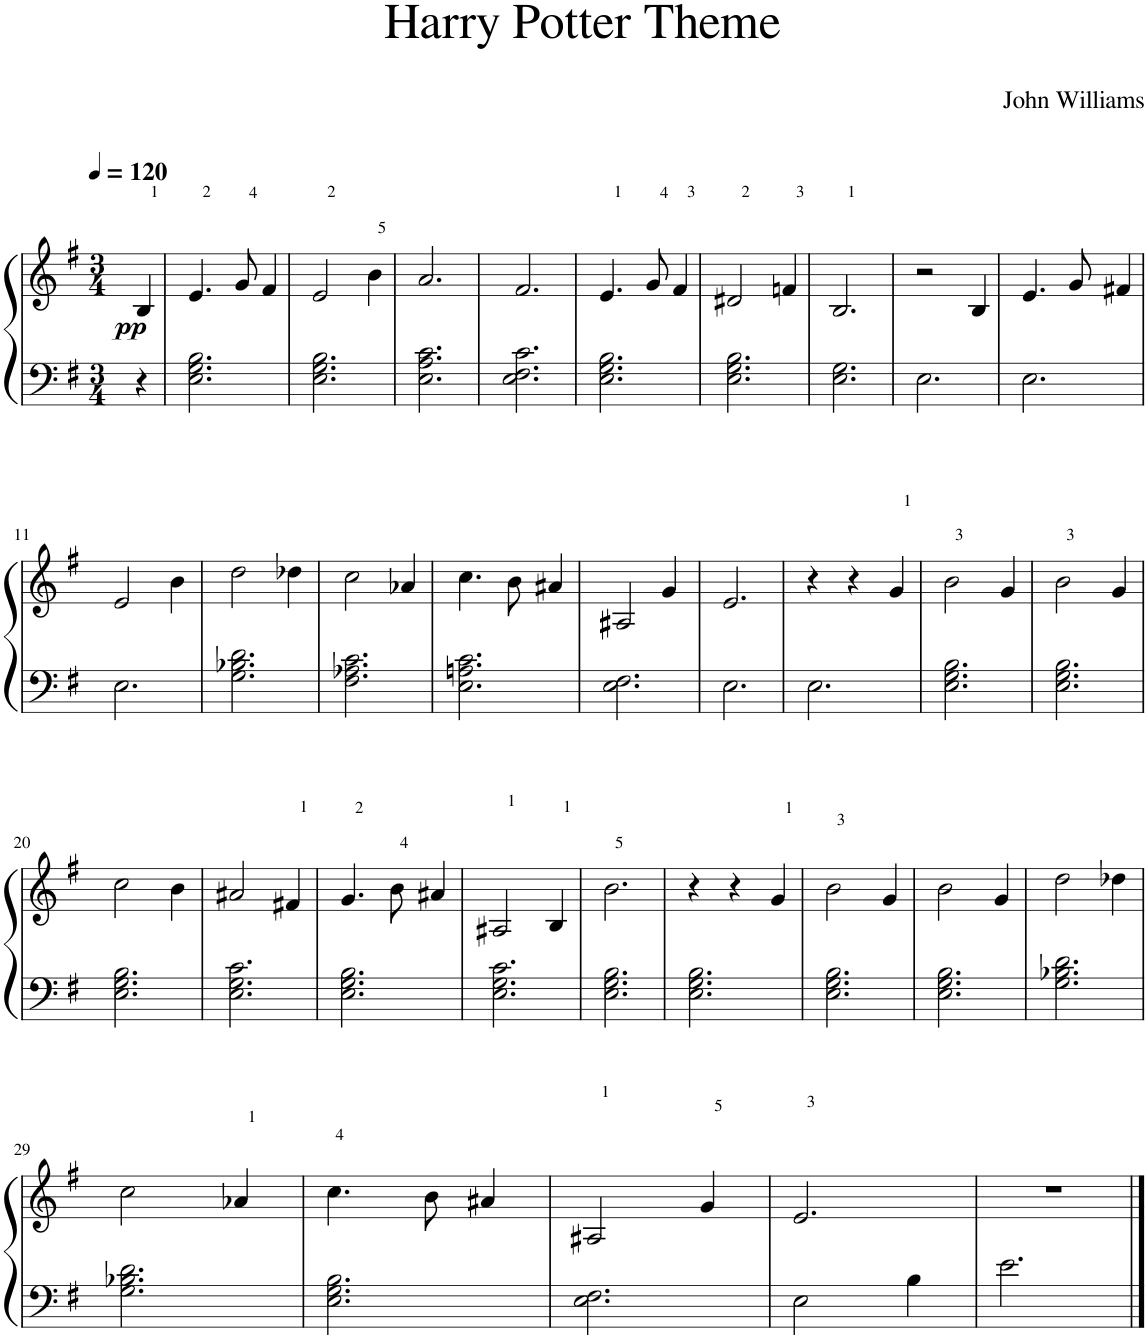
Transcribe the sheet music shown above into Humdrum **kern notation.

**kern	**kern	**dynam
*part1	*part1	*part1
*staff2	*staff1	*staff1/2
*I"Klavier	*	*
*I'Klav.	*	*
*clefF4	*clefG2	*
*k[f#]	*k[f#]	*
*M3/4	*M3/4	*
*MM120	*MM120	*
=1	=1	=1
!	!	!LO:DY:b
4r	4B/	pp
=2	=2	=2
2.E\ 2.G\ 2.B\	4.e/	.
.	8g/	.
.	4f#/	.
=3	=3	=3
2.E\ 2.G\ 2.B\	2e/	.
.	4b\	.
=4	=4	=4
2.E\ 2.A\ 2.c\	2.a/	.
=5	=5	=5
2.E\ 2.F#\ 2.c\	2.f#/	.
=6	=6	=6
2.E\ 2.G\ 2.B\	4.e/	.
.	8g/	.
.	4f#/	.
=7	=7	=7
2.E\ 2.G\ 2.B\	2d#X/	.
.	4fn/	.
=8	=8	=8
2.E\ 2.G\	2.B/	.
=9	=9	=9
2.E\	2r	.
.	4B/	.
=10	=10	=10
2.E\	4.e/	.
.	8g/	.
.	4f#X/	.
!!LO:LB:g=z
=11	=11	=11
2.E\	2e/	.
.	4b\	.
=12	=12	=12
2.G\ 2.B-X\ 2.d\	2dd\	.
.	4dd-X\	.
=13	=13	=13
2.F#\ 2.A-X\ 2.c\	2cc\	.
.	4a-X/	.
=14	=14	=14
2.E\ 2.An\ 2.c\	4.cc\	.
.	8b\	.
.	4a#X/	.
=15	=15	=15
2.E\ 2.F#\	2A#X/	.
.	4g/	.
=16	=16	=16
2.E\	2.e/	.
=17	=17	=17
2.E\	4r	.
.	4r	.
.	4g/	.
=18	=18	=18
2.E\ 2.G\ 2.B\	2b\	.
.	4g/	.
=19	=19	=19
2.E\ 2.G\ 2.B\	2b\	.
.	4g/	.
!!LO:LB:g=z
=20	=20	=20
2.E\ 2.G\ 2.B\	2cc\	.
.	4b\	.
=21	=21	=21
2.E\ 2.G\ 2.c\	2a#X/	.
.	4f#X/	.
=22	=22	=22
2.E\ 2.G\ 2.B\	4.g/	.
.	8b\	.
.	4a#X/	.
=23	=23	=23
2.E\ 2.G\ 2.c\	2A#X/	.
.	4B/	.
=24	=24	=24
2.E\ 2.G\ 2.B\	2.b\	.
=25	=25	=25
2.E\ 2.G\ 2.B\	4r	.
.	4r	.
.	4g/	.
=26	=26	=26
2.E\ 2.G\ 2.B\	2b\	.
.	4g/	.
=27	=27	=27
2.E\ 2.G\ 2.B\	2b\	.
.	4g/	.
=28	=28	=28
2.G\ 2.B-X\ 2.d\	2dd\	.
.	4dd-X\	.
!!LO:LB:g=z
=29	=29	=29
2.G\ 2.B-X\ 2.d\	2cc\	.
.	4a-X/	.
=30	=30	=30
2.E\ 2.G\ 2.B\	4.cc\	.
.	8b\	.
.	4a#X/	.
=31	=31	=31
2.E\ 2.F#\	2A#X/	.
.	4g/	.
=32	=32	=32
2E\	2.e/	.
4B\	.	.
=33	=33	=33
2.e\	2.r	.
==	==	==
*-	*-	*-
